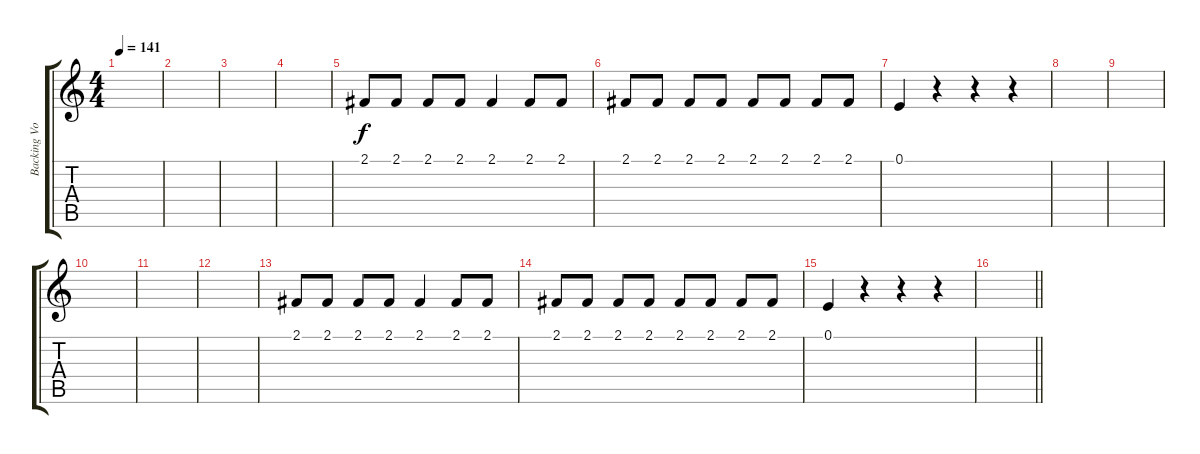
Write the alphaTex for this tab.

\track ("Backing Vocals" "Backing Vo") {instrument bassoon}
\staff {score tabs}
\tuning (E4 B3 G3 D3 A2 E2) {hide}
\ts (4 4)
\tempo 141
\clef g2
\ks c
|
|
|
|
2.1.8 2.1.8 2.1.8 2.1.8 2.1.4 2.1.8 2.1.8 |
2.1.8 2.1.8 2.1.8 2.1.8 2.1.8 2.1.8 2.1.8 2.1.8 |
0.1.4 r.4 r.4 r.4 |
|
|
|
|
|
2.1.8 2.1.8 2.1.8 2.1.8 2.1.4 2.1.8 2.1.8 |
2.1.8 2.1.8 2.1.8 2.1.8 2.1.8 2.1.8 2.1.8 2.1.8 |
0.1.4 r.4 r.4 r.4 |
\barLineRight lightlight
